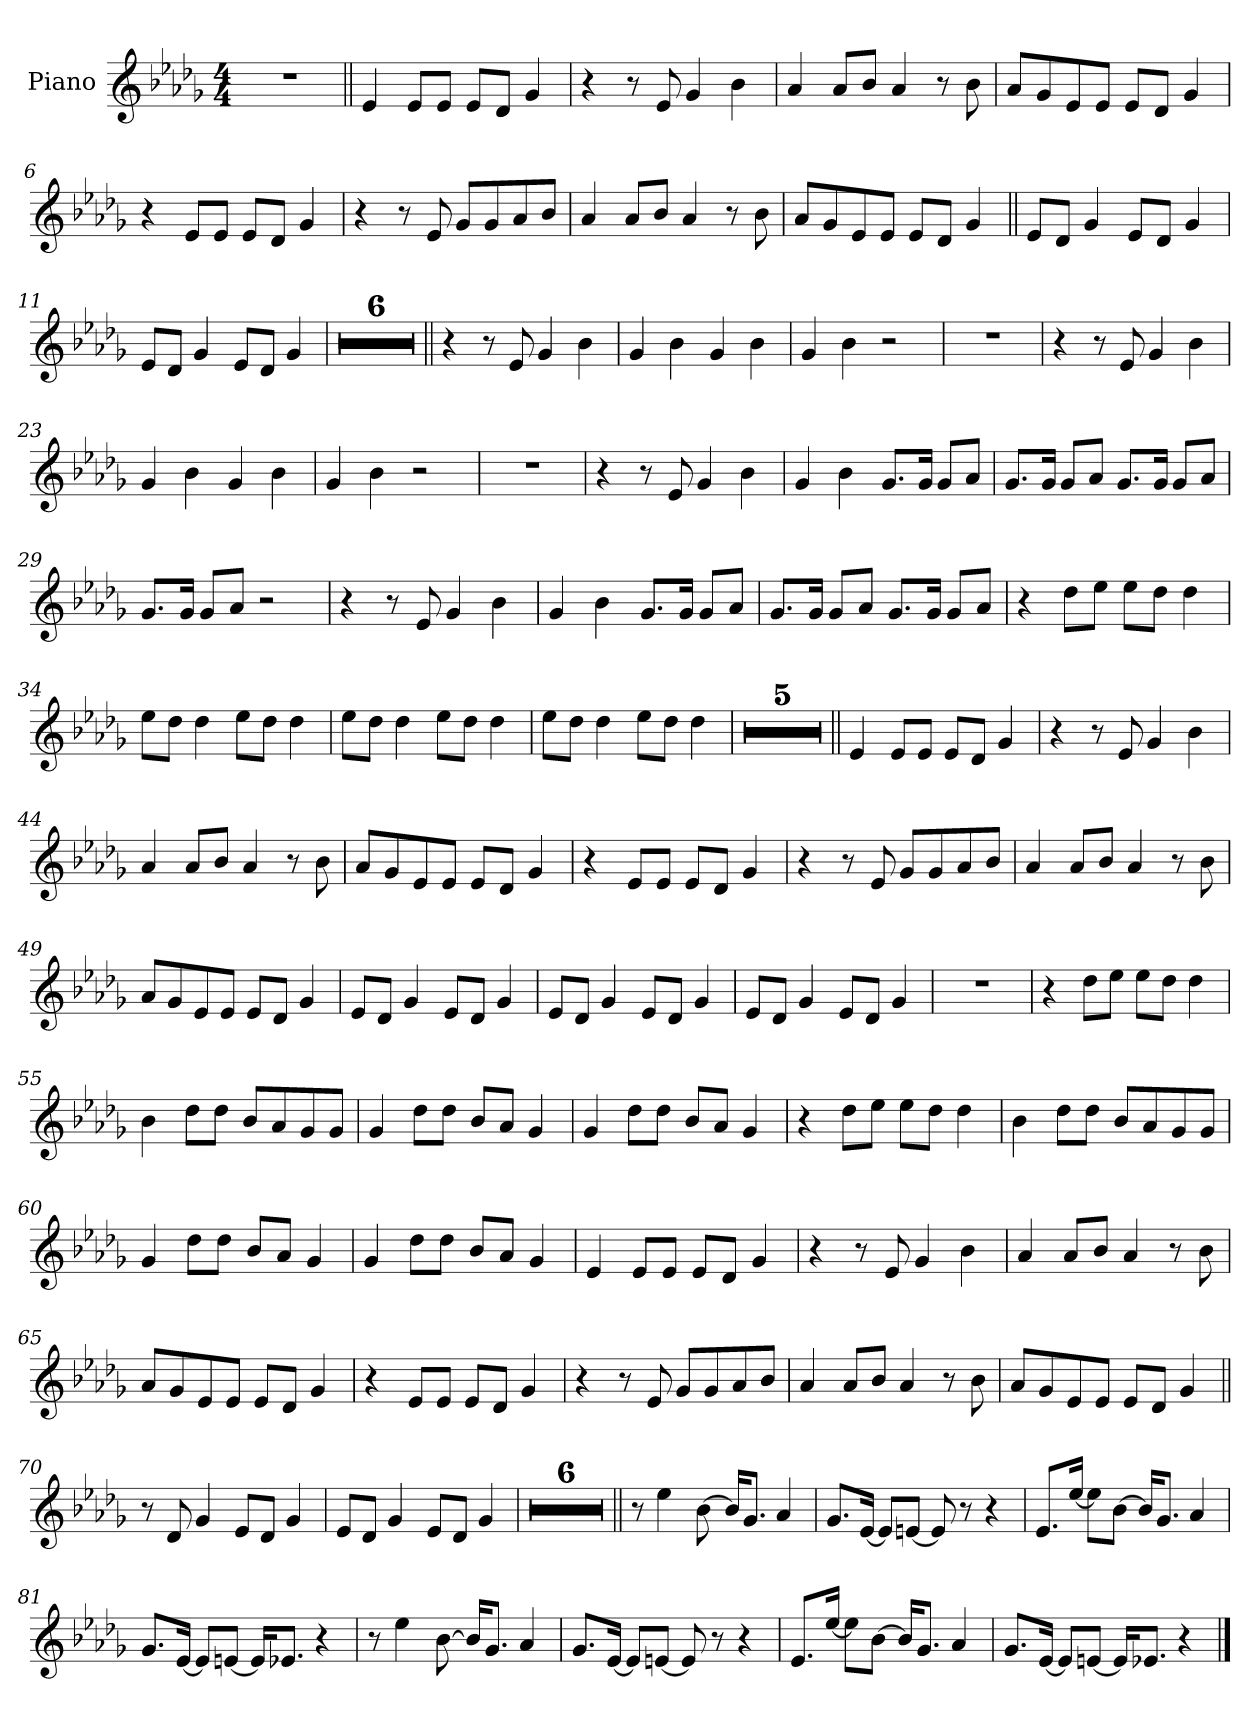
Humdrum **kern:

**kern
*part1
*staff1
*I"Piano
*I'Pno.
*clefG2
*k[b-e-a-d-g-]
*M4/4
=1
1r
=2||
4e-
8e-L
8e-J
8e-L
8d-J
4g-
=3
4r
8r
8e-
4g-
4b-
=4
4a-
8a-L
8b-J
4a-
8r
8b-
=5
8a-L
8g-
8e-
8e-J
8e-L
8d-J
4g-
=6
4r
8e-L
8e-J
8e-L
8d-J
4g-
=7
4r
8r
8e-
8g-L
8g-
8a-
8b-J
=8
4a-
8a-L
8b-J
4a-
8r
8b-
=9
8a-L
8g-
8e-
8e-J
8e-L
8d-J
4g-
=10||
8e-L
8d-J
4g-
8e-L
8d-J
4g-
=11
8e-L
8d-J
4g-
8e-L
8d-J
4g-
=12
1r
=13
1r
=14
1r
=15
1r
=16
1r
=17
1r
=18||
4r
8r
8e-
4g-
4b-
=19
4g-
4b-
4g-
4b-
=20
4g-
4b-
2r
=21
1r
=22
4r
8r
8e-
4g-
4b-
=23
4g-
4b-
4g-
4b-
=24
4g-
4b-
2r
=25
1r
=26
4r
8r
8e-
4g-
4b-
=27
4g-
4b-
8.g-L
16g-Jk
8g-L
8a-J
=28
8.g-L
16g-Jk
8g-L
8a-J
8.g-L
16g-Jk
8g-L
8a-J
=29
8.g-L
16g-Jk
8g-L
8a-J
2r
=30
4r
8r
8e-
4g-
4b-
=31
4g-
4b-
8.g-L
16g-Jk
8g-L
8a-J
=32
8.g-L
16g-Jk
8g-L
8a-J
8.g-L
16g-Jk
8g-L
8a-J
=33
4r
8dd-L
8ee-J
8ee-L
8dd-J
4dd-
=34
8ee-L
8dd-J
4dd-
8ee-L
8dd-J
4dd-
=35
8ee-L
8dd-J
4dd-
8ee-L
8dd-J
4dd-
=36
8ee-L
8dd-J
4dd-
8ee-L
8dd-J
4dd-
=37
1r
=38
1r
=39
1r
=40
1r
=41
1r
=42||
4e-
8e-L
8e-J
8e-L
8d-J
4g-
=43
4r
8r
8e-
4g-
4b-
=44
4a-
8a-L
8b-J
4a-
8r
8b-
=45
8a-L
8g-
8e-
8e-J
8e-L
8d-J
4g-
=46
4r
8e-L
8e-J
8e-L
8d-J
4g-
=47
4r
8r
8e-
8g-L
8g-
8a-
8b-J
=48
4a-
8a-L
8b-J
4a-
8r
8b-
=49
8a-L
8g-
8e-
8e-J
8e-L
8d-J
4g-
=50
8e-L
8d-J
4g-
8e-L
8d-J
4g-
=51
8e-L
8d-J
4g-
8e-L
8d-J
4g-
=52
8e-L
8d-J
4g-
8e-L
8d-J
4g-
=53
1r
=54
4r
8dd-L
8ee-J
8ee-L
8dd-J
4dd-
=55
4b-
8dd-L
8dd-J
8b-L
8a-
8g-
8g-J
=56
4g-
8dd-L
8dd-J
8b-L
8a-J
4g-
=57
4g-
8dd-L
8dd-J
8b-L
8a-J
4g-
=58
4r
8dd-L
8ee-J
8ee-L
8dd-J
4dd-
=59
4b-
8dd-L
8dd-J
8b-L
8a-
8g-
8g-J
=60
4g-
8dd-L
8dd-J
8b-L
8a-J
4g-
=61
4g-
8dd-L
8dd-J
8b-L
8a-J
4g-
=62
4e-
8e-L
8e-J
8e-L
8d-J
4g-
=63
4r
8r
8e-
4g-
4b-
=64
4a-
8a-L
8b-J
4a-
8r
8b-
=65
8a-L
8g-
8e-
8e-J
8e-L
8d-J
4g-
=66
4r
8e-L
8e-J
8e-L
8d-J
4g-
=67
4r
8r
8e-
8g-L
8g-
8a-
8b-J
=68
4a-
8a-L
8b-J
4a-
8r
8b-
=69
8a-L
8g-
8e-
8e-J
8e-L
8d-J
4g-
=70||
8r
8d-
4g-
8e-L
8d-J
4g-
=71
8e-L
8d-J
4g-
8e-L
8d-J
4g-
=72
1r
=73
1r
=74
1r
=75
1r
=76
1r
=77
1r
=78||
8r
4ee-
[8b-
16b-KL]
8.g-J
4a-
=79
8.g-L
[16e-Jk
8e-L]
[8enJ
8e]
8r
4r
=80
8.e-L
[16ee-Jk
8ee-L]
[8b-J
16b-KL]
8.g-J
4a-
=81
8.g-L
[16e-Jk
8e-L]
[8enJ
16eKL]
8.e-XJ
4r
=82
8r
4ee-
[8b-
16b-KL]
8.g-J
4a-
=83
8.g-L
[16e-Jk
8e-L]
[8enJ
8e]
8r
4r
=84
8.e-L
[16ee-Jk
8ee-L]
[8b-J
16b-KL]
8.g-J
4a-
=85
8.g-L
[16e-Jk
8e-L]
[8enJ
16eKL]
8.e-XJ
4r
==
*-
